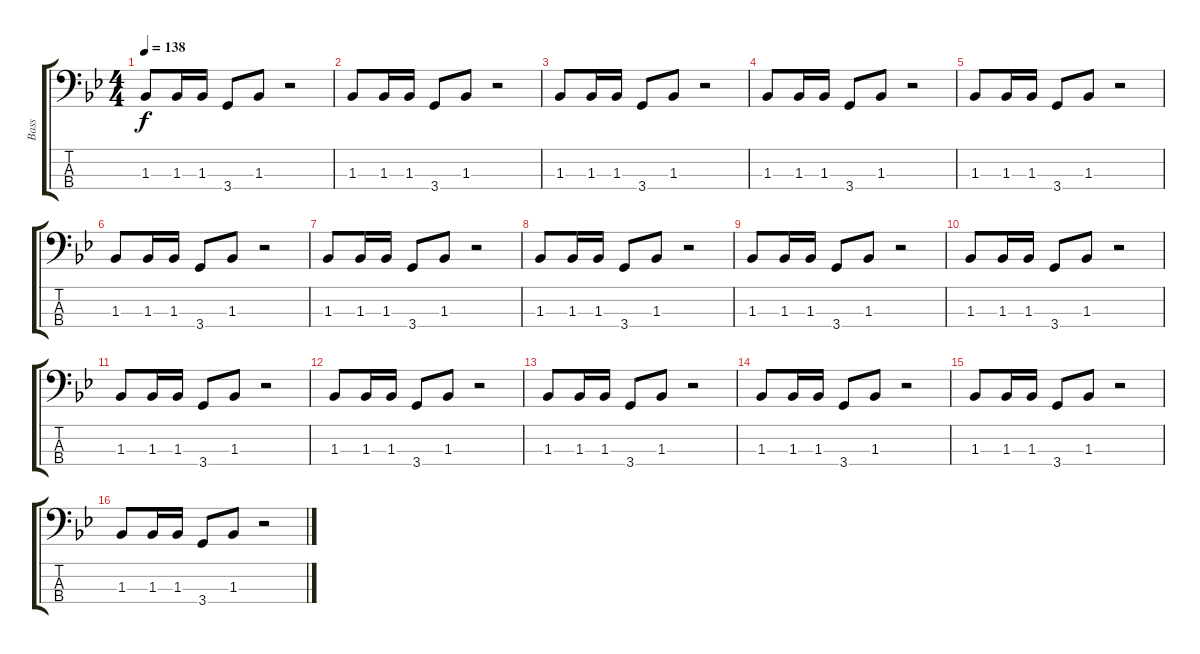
\track ("Bass" "Bass") {instrument electricbasspick}
\staff {score tabs}
\tuning (G2 D2 A1 E1) {hide}
\ts (4 4)
\tempo 138
\clef f4
\ks bb
1.3.8{dy f volume 2 instrument electricbasspick} 1.3.16 1.3.16 3.4.8 1.3.8 r.2 |
1.3.8 1.3.16 1.3.16 3.4.8 1.3.8 r.2 |
1.3.8{volume 4} 1.3.16 1.3.16 3.4.8 1.3.8 r.2 |
1.3.8 1.3.16 1.3.16 3.4.8 1.3.8 r.2 |
1.3.8{volume 12} 1.3.16 1.3.16 3.4.8 1.3.8 r.2 |
1.3.8 1.3.16 1.3.16 3.4.8 1.3.8 r.2 |
1.3.8 1.3.16 1.3.16 3.4.8 1.3.8 r.2 |
1.3.8 1.3.16 1.3.16 3.4.8 1.3.8 r.2 |
1.3.8 1.3.16 1.3.16 3.4.8 1.3.8 r.2 |
1.3.8 1.3.16 1.3.16 3.4.8 1.3.8 r.2 |
1.3.8 1.3.16 1.3.16 3.4.8 1.3.8 r.2 |
1.3.8 1.3.16 1.3.16 3.4.8 1.3.8 r.2 |
1.3.8 1.3.16 1.3.16 3.4.8 1.3.8 r.2 |
1.3.8 1.3.16 1.3.16 3.4.8 1.3.8 r.2 |
1.3.8 1.3.16 1.3.16 3.4.8 1.3.8 r.2 |
1.3.8 1.3.16 1.3.16 3.4.8 1.3.8 r.2
